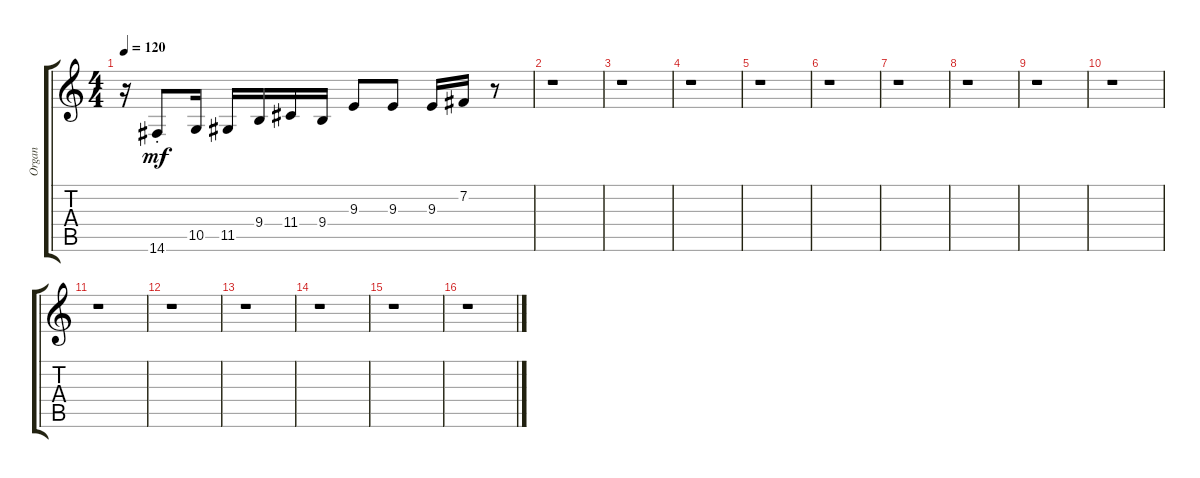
\track ("Organ" "Organ") {instrument harpsichord}
\staff {score tabs}
\tuning (E4 B3 G3 D3 A2 E2) {hide}
\ts (4 4)
\tempo 120
\clef g2
\ks c
r.16{dy f} 14.6{st}.8{dy mf} 10.5.16 11.5.16 9.4.16 11.4.16 9.4.16 9.3.8 9.3.8 9.3.16 7.2.16 r.8 |
r.1 |
r.1 |
r.1 |
r.1 |
r.1 |
r.1 |
r.1 |
r.1 |
r.1 |
r.1 |
r.1 |
r.1 |
r.1 |
r.1 |
r.1
